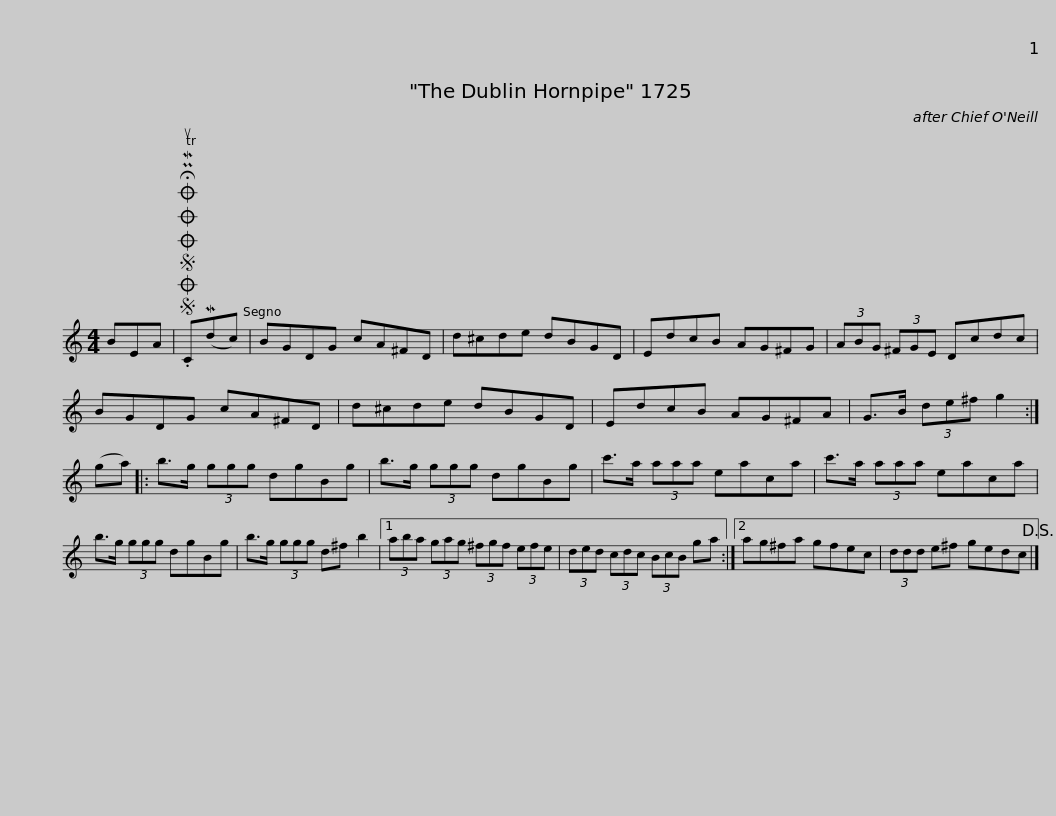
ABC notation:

X:1
L:1/8
M:4/4
I:linebreak $
K:C
V:1 treble
V:1
 BEA |SOSOOO .!fermata!PMTuC(Mdc) | BGDG cA^FD | d^cde dBGD | EdcB AG^FG | %5
 (3ABG (3^FGE Dcdc |$ BGDG cA^FD | d^cde dBGD | EdcB AG^FA | G>B (3de^f g2 :| %10
 (ga) |: b>g (3ggg dgBg |$ b>g (3ggg dgBg | c'>a (3aaa eaca | c'>a (3aaa eaca | %15
 b>g (3ggg dgBg |$ b>g (3ggg d^f b2 |1 (3aba (3gag (3^fgf (3efe | (3ded (3cdc (3BcB ga :|2 ag^fa gfec |$ %20
 (3ddd e^f gedc!D.S.! |] %21
